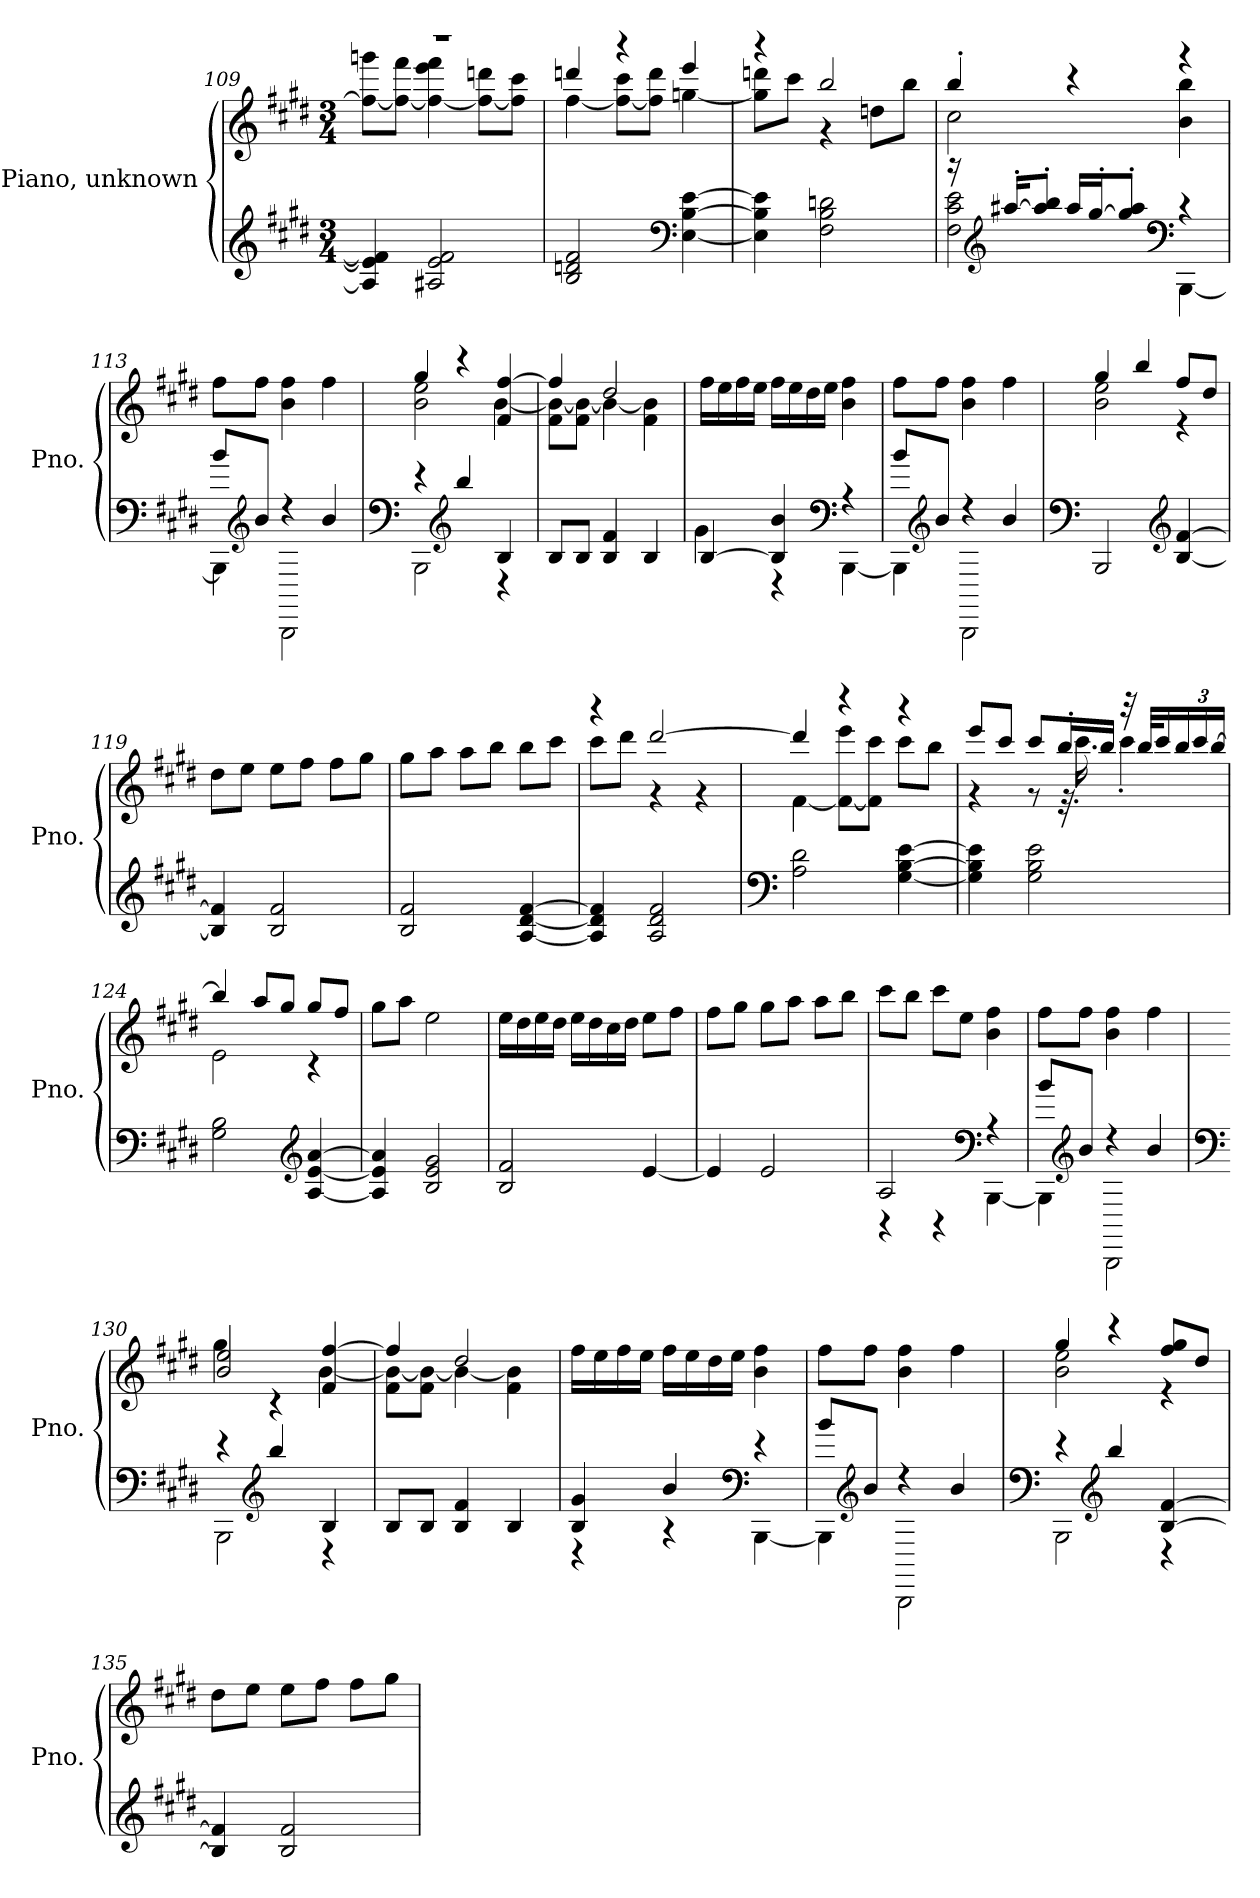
**kern	**kern
*part1	*part1
*staff2	*staff1
*I"Piano, unknown	*
*I'Pno.	*
*clefG2	*clefG2
*k[f#c#g#d#]	*k[f#c#g#d#]
*M3/4	*M3/4
=109	=109
*	*^
4A#/] 4e/] 4f#/]	2.r	8ff#\_ 8gggn\L
.	.	8ff#\_ 8fff#\J
2A#X/ 2e/ 2f#/	.	4ff#\_ 4eee\ 4fff#\
.	.	8ff#\_ 8dddn\L
.	.	8ff#\] 8ccc#\J
=110	=110	=110
2B/ 2dn/ 2f#/	4dddn/	[4ff#\
.	4r	8ff#\_ 8ccc#\L
.	.	8ff#\] 8ddd\J
*clefF4	*	*
[4E\ [4B\ [4e\	4eee/	[4ggn\
!!LO:LB:g=z	!!
=111	=111	=111
4E\] 4B\] 4e\]	4r	8gg\] 8dddn\L
.	.	8ccc#\J
2F#\ 2B\ 2dn\	2bb/	4r
.	.	8ddn\L
.	.	8bb\J
=112	=112	=112
*^	*	*
16r	2F#\ 2c#\ 2e\	4bb'/	2cc#\
*clefG2	*	*	*
[16aa#X'/KL	.	.	.
8aa#/]' 8bb/'J	.	.	.
16aa#/LL	.	4r	.
[16gg#'/J	.	.	.
8gg#/]' 8aa#/'J	.	.	.
*clefF4	*	*	*
4r	[4BBB\	4r	4b\ 4bb\
*	*	*v	*v
=113	=113	=113
8b/L	4BBB\]	8ff#\L
*clefG2	*	*
8b/J	.	8ff#\J
4r	2BBB\	4b\ 4ff#\
4b/	.	4ff#\
=114	=114	=114
*clefF4	*	*
*	*	*^
4r	2BBB\	4gg#/	2b\ 2ee\
*clefG2	*	*	*
4bb/	.	4r	.
4B/	4r	4f#/ [4ff#/	[4b\
*v	*v	*	*
!!LO:LB:g=z	!!
=115	=115	=115
8B/L	4ff#/]	8f#\ 8b\_L
8B/J	.	8f#\ 8b\_J
4B/ 4f#/	2dd#/	4b\_
4B/	.	4f#\ 4b\]
*	*v	*v
=116	=116
*^	*
[4B/	4g#\	16ff#\LL
.	.	16ee\
.	.	16ff#\
.	.	16ee\JJ
4B/] 4b/	4r	16ff#\LL
.	.	16ee\
.	.	16dd#\
.	.	16ee\JJ
*clefF4	*	*
4r	[4BBB\	4b\ 4ff#\
=117	=117	=117
8b/L	4BBB\]	8ff#\L
*clefG2	*	*
8b/J	.	8ff#\J
4r	2BBB\	4b\ 4ff#\
4b/	.	4ff#\
*v	*v	*
=118	=118
*clefF4	*
*	*^
2BBB/	4gg#/	2b\ 2ee\
.	4bb/	.
*clefG2	*	*
[4B/ [4f#/	8ff#/L	4r
.	8dd#/J	.
*	*v	*v
=119	=119
4B/] 4f#/]	8dd#\L
.	8ee\J
2B/ 2f#/	8ee\L
.	8ff#\J
.	8ff#\L
.	8gg#\J
!!LO:LB:g=z
=120	=120
2B/ 2f#/	8gg#\L
.	8aa\J
.	8aa\L
.	8bb\J
[4A/ [4d#/ [4f#/	8bb\L
.	8ccc#\J
=121	=121
*	*^
4A/] 4d#/] 4f#/]	4r	8ccc#\L
.	.	8ddd#\J
2A/ 2d#/ 2f#/	[2ddd#/	4r
.	.	4r
=122	=122	=122
*clefF4	*	*
2A\ 2d#\	4ddd#/]	[4f#\
.	4r	8f#\_ 8eee\L
.	.	8f#\] 8ccc#\J
[4G#\ [4B\ [4e\	4r	8ccc#\L
.	.	8bb\J
=123	=123	=123
4G#\] 4B\] 4e\]	8eee/L	4r
.	8ccc#/J	.
2G#\ 2B\ 2e\	8ccc#/L	8r
.	16bb'/L	32r
.	.	16.ccc#'\
.	16bb/JJ	.
.	32r	4ccc#'\
.	32bb/KLL	.
.	16ccc#/	.
*	*Xbrackettup	*
.	24bb/	.
.	24ccc#/	.
.	[24bb/JJ	.
!!LO:LB:g=z	!!
=124	=124	=124
2G#\ 2B\	4bb/]	2e\
.	8aa/L	.
.	8gg#/J	.
*clefG2	*	*
[4A/ [4e/ [4a/	8gg#/L	4r
.	8ff#/J	.
*	*v	*v
=125	=125
4A/] 4e/] 4a/]	8gg#\L
.	8aa\J
2B/ 2e/ 2g#/	2ee\
=126	=126
2B/ 2f#/	16ee\LL
.	16dd#\
.	16ee\
.	16dd#\JJ
.	16ee\LL
.	16dd#\
.	16cc#\
.	16dd#\JJ
[4e/	8ee\L
.	8ff#\J
=127	=127
4e/]	8ff#\L
.	8gg#\J
2e/	8gg#\L
.	8aa\J
.	8aa\L
.	8bb\J
=128	=128
*^	*
2A/	4r	8ccc#\L
.	.	8bb\J
.	4r	8ccc#\L
.	.	8ee\J
*clefF4	*	*
4r	[4BBB\	4b\ 4ff#\
=129	=129	=129
8b/L	4BBB\]	8ff#\L
*clefG2	*	*
8b/J	.	8ff#\J
4r	2BBB\	4b\ 4ff#\
4b/	.	4ff#\
!!LO:PB:g=z
=130	=130	=130
*clefF4	*	*
*	*	*^
4r	2BBB\	2b/ 2ee/	4gg#\
*clefG2	*	*	*
4bb/	.	.	4r
4B/	4r	4f#/ [4ff#/	[4b\
*v	*v	*	*
=131	=131	=131
8B/L	4ff#/]	8f#\ 8b\_L
8B/J	.	8f#\ 8b\_J
4B/ 4f#/	2dd#/	4b\_
4B/	.	4f#\ 4b\]
*	*v	*v
=132	=132
*^	*
4B/ 4g#/	4r	16ff#\LL
.	.	16ee\
.	.	16ff#\
.	.	16ee\JJ
4b/	4r	16ff#\LL
.	.	16ee\
.	.	16dd#\
.	.	16ee\JJ
*clefF4	*	*
4r	[4BBB\	4b\ 4ff#\
=133	=133	=133
8b/L	4BBB\]	8ff#\L
*clefG2	*	*
8b/J	.	8ff#\J
4r	2BBB\	4b\ 4ff#\
4b/	.	4ff#\
=134	=134	=134
*clefF4	*	*
*	*	*^
4r	2BBB\	4gg#/	2b\ 2ee\
*clefG2	*	*	*
4bb/	.	4r	.
[4B/ [4f#/	4r	8ff#/ 8gg#/L	4r
.	.	8dd#/J	.
*v	*v	*	*
*	*v	*v
!!LO:LB:g=z
=135	=135
4B/] 4f#/]	8dd#\L
.	8ee\J
2B/ 2f#/	8ee\L
.	8ff#\J
.	8ff#\L
.	8gg#\J
=	=
*-	*-
